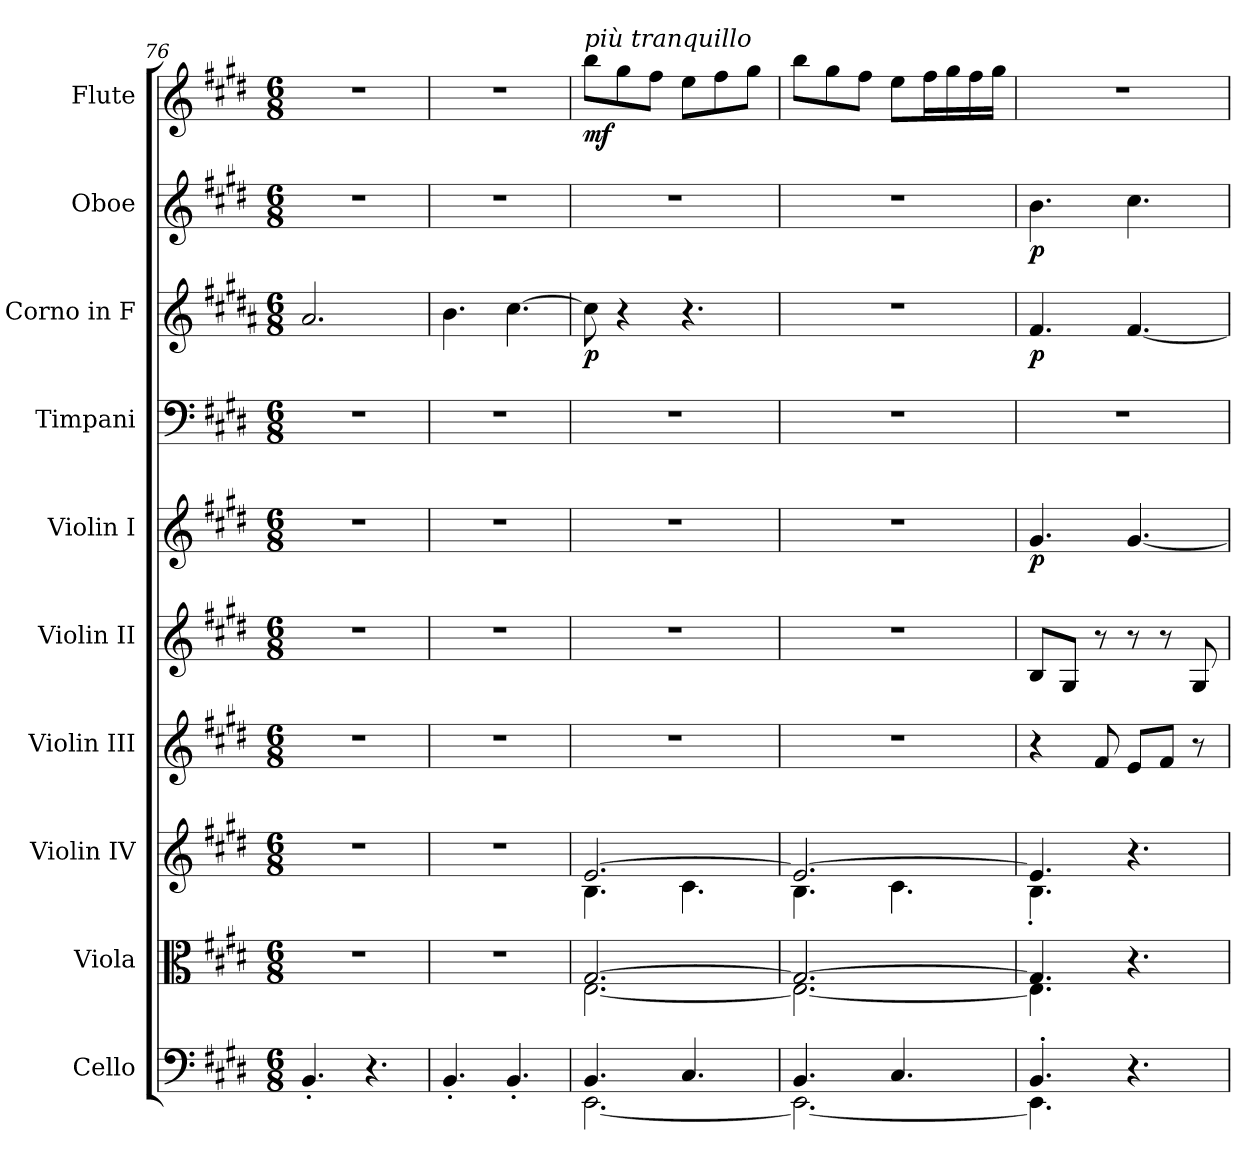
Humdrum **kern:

**kern	**kern	**kern	**kern	**kern	**kern	**dynam	**kern	**kern	**dynam	**kern	**dynam	**kern	**dynam
*part10	*part9	*part8	*part7	*part6	*part5	*part5	*part4	*part3	*part3	*part2	*part2	*part1	*part1
*staff10	*staff9	*staff8	*staff7	*staff6	*staff5	*staff5	*staff4	*staff3	*staff3	*staff2	*staff2	*staff1	*staff1
*I"Cello	*I"Viola	*I"Violin IV	*I"Violin III	*I"Violin II	*I"Violin I	*	*I"Timpani	*I"Corno in F	*	*I"Oboe	*	*I"Flute	*
*	*I'V-a.	*I'V-n. IV	*I'V-n. III	*I'V-n. II	*I'V-n. I	*	*I'Ti	*I'Cor.	*	*I'Ob.	*	*I'Fl.	*
!!LO:PB:g=z
*clefF4	*clefC3	*clefG2	*clefG2	*clefG2	*clefG2	*	*clefF4	*clefG2	*	*clefG2	*	*clefG2	*
*	*	*	*	*	*	*	*	*ITrd4c7	*	*	*	*	*
*k[f#c#g#d#]	*k[f#c#g#d#]	*k[f#c#g#d#]	*k[f#c#g#d#]	*k[f#c#g#d#]	*k[f#c#g#d#]	*	*k[f#c#g#d#]	*k[f#c#g#d#]	*	*k[f#c#g#d#]	*	*k[f#c#g#d#]	*
*M6/8	*M6/8	*M6/8	*M6/8	*M6/8	*M6/8	*	*M6/8	*M6/8	*	*M6/8	*	*M6/8	*
*MM75	*MM75	*MM75	*MM75	*MM75	*MM75	*	*MM75	*MM75	*	*MM75	*	*MM75	*
=76	=76	=76	=76	=76	=76	=76	=76	=76	=76	=76	=76	=76	=76
4.BB'/	2.r	2.r	2.r	2.r	2.r	.	2.r	2.d#/	.	2.r	.	2.r	.
4.r	.	.	.	.	.	.	.	.	.	.	.	.	.
=77	=77	=77	=77	=77	=77	=77	=77	=77	=77	=77	=77	=77	=77
4.BB'/	2.r	2.r	2.r	2.r	2.r	.	2.r	4.e\	.	2.r	.	2.r	.
4.BB'/	.	.	.	.	.	.	.	[4.f#\	.	.	.	.	.
=78	=78	=78	=78	=78	=78	=78	=78	=78	=78	=78	=78	=78	=78
*^	*^	*^	*	*	*	*	*	*^	*	*	*	*	*
!	!	!	!	!	!	!	!	!	!	!	!	!	!	!	!	!LO:TX:a:i:t=più tranquillo	!
!	!	!	!	!	!	!	!	!	!	!	!	!	!LO:DY:b	!	!	!	!LO:DY:b
4.BB/	[2.EE\	[2.G#/	[2.E\	[2.e/	4.B\	2.r	2.r	2.r	.	2.r	8f#\]	4.ryy	p	2.r	.	8bb\L	mf
.	.	.	.	.	.	.	.	.	.	.	4r	.	.	.	.	8gg#\	.
.	.	.	.	.	.	.	.	.	.	.	.	.	.	.	.	8ff#\J	.
4.C#/	.	.	.	.	4.c#\	.	.	.	.	.	4.r	4.ryy	.	.	.	8ee\L	.
.	.	.	.	.	.	.	.	.	.	.	.	.	.	.	.	8ff#\	.
.	.	.	.	.	.	.	.	.	.	.	.	.	.	.	.	8gg#\J	.
*	*	*	*	*	*	*	*	*	*	*	*v	*v	*	*	*	*	*
=79	=79	=79	=79	=79	=79	=79	=79	=79	=79	=79	=79	=79	=79	=79	=79	=79
4.BB/	2.EE\_	2.G#/_	2.E\_	2.e/_	4.B\	2.r	2.r	2.r	.	2.r	2.r	.	2.r	.	8bb\L	.
.	.	.	.	.	.	.	.	.	.	.	.	.	.	.	8gg#\	.
.	.	.	.	.	.	.	.	.	.	.	.	.	.	.	8ff#\J	.
4.C#/	.	.	.	.	4.c#\	.	.	.	.	.	.	.	.	.	8ee\L	.
.	.	.	.	.	.	.	.	.	.	.	.	.	.	.	16ff#\L	.
.	.	.	.	.	.	.	.	.	.	.	.	.	.	.	16gg#\	.
.	.	.	.	.	.	.	.	.	.	.	.	.	.	.	16ff#\	.
.	.	.	.	.	.	.	.	.	.	.	.	.	.	.	16gg#\JJ	.
=80	=80	=80	=80	=80	=80	=80	=80	=80	=80	=80	=80	=80	=80	=80	=80	=80
!	!	!	!	!	!	!	!	!	!LO:DY:b	!	!	!LO:DY:b	!	!LO:DY:b	!	!
4.BB'/	4.EE\]	4.G#/]	4.E\]	4.e/]	4.B'\	4r	8B/L	4.g#/	p	2.r	4.B/	p	4.b\	p	2.r	.
.	.	.	.	.	.	.	8G#/J	.	.	.	.	.	.	.	.	.
.	.	.	.	.	.	8f#/	8r	.	.	.	.	.	.	.	.	.
4.r	4.ryy	4.r	4.ryy	4.r	4.ryy	8e/L	8r	[4.g#/	.	.	[4.B/	.	4.cc#\	.	.	.
.	.	.	.	.	.	8f#/J	8r	.	.	.	.	.	.	.	.	.
.	.	.	.	.	.	8r	8G#/	.	.	.	.	.	.	.	.	.
*v	*v	*	*	*v	*v	*	*	*	*	*	*	*	*	*	*	*
*	*v	*v	*	*	*	*	*	*	*	*	*	*	*	*
=	=	=	=	=	=	=	=	=	=	=	=	=	=
*-	*-	*-	*-	*-	*-	*-	*-	*-	*-	*-	*-	*-	*-
